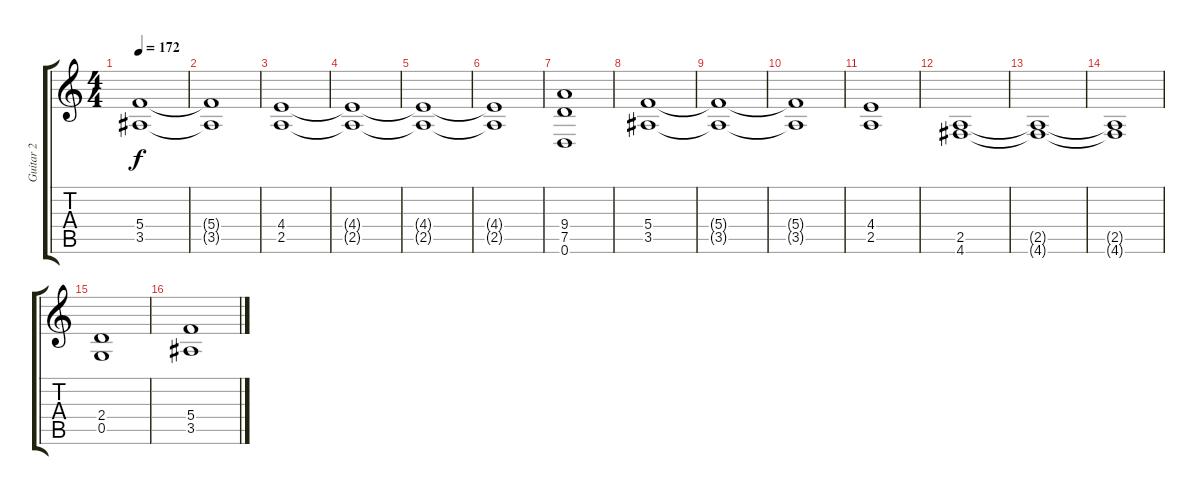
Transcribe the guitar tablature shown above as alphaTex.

\track ("Guitar 2" "Guitar 2") {instrument distortionguitar}
\staff {score tabs}
\tuning (D4 A3 F3 C3 G2 D2) {hide}
\ts (4 4)
\tempo 172
\clef g2
\ks c
(5.4{t} 3.5{t}).1{dy f} |
(5.4{t} 3.5{t}).1 |
(4.4 2.5).1 |
(4.4{t} 2.5{t}).1 |
(4.4{t} 2.5{t}).1 |
(4.4{t} 2.5{t}).1 |
(9.4 7.5 0.6).1 |
(5.4 3.5).1 |
(5.4{t} 3.5{t}).1 |
(5.4{t} 3.5{t}).1 |
(4.4 2.5).1 |
(2.5 4.6).1 |
(2.5{t} 4.6{t}).1 |
(2.5{t} 4.6{t}).1 |
(2.4 0.5).1 |
(5.4 3.5).1
